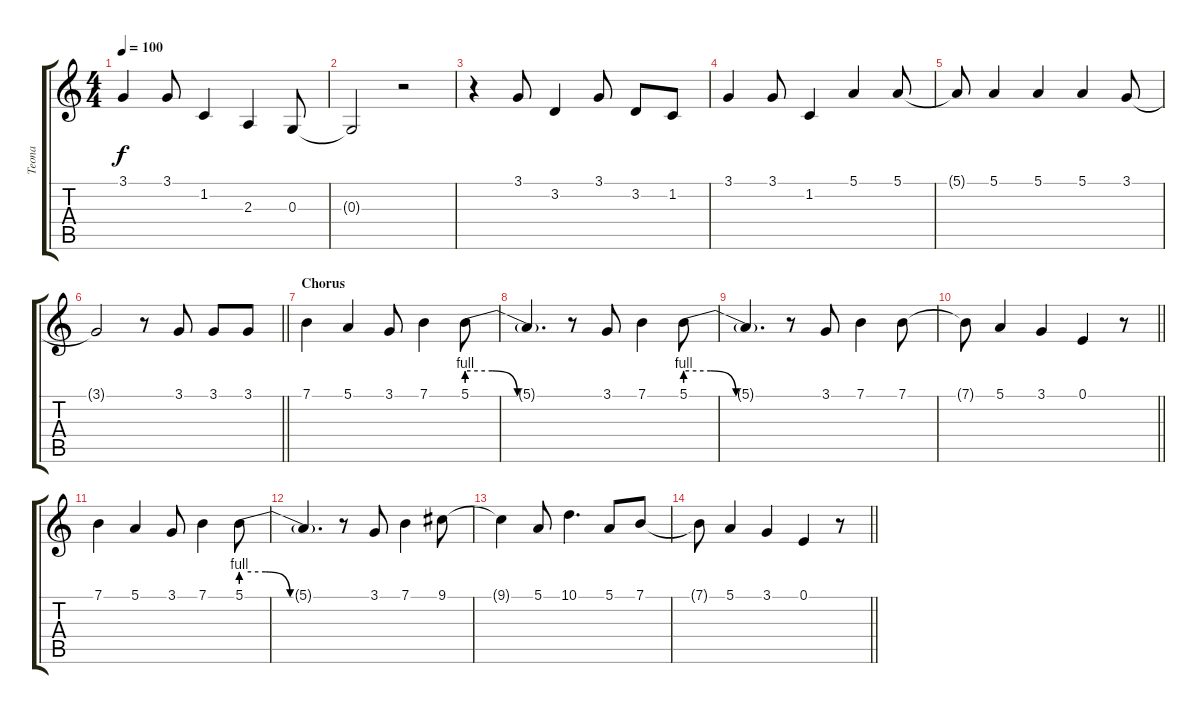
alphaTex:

\track ("Teona" "Teona") {instrument tenorsax}
\staff {score tabs}
\tuning (E4 B3 G3 D3 A2 D2) {hide}
\ts (4 4)
\tempo 100
\clef g2
\ks c
3.1.4{dy f} 3.1.8 1.2.4 2.3.4 0.3.8 |
0.3{t}.2 r.2 |
r.4 3.1.8 3.2.4 3.1.8 3.2.8 1.2.8 |
3.1.4 3.1.8 1.2.4 5.1.4 5.1.8 |
5.1{t}.8 5.1.4 5.1.4 5.1.4 3.1.8 |
\barLineRight lightlight
3.1{t}.2 r.8 3.1.8 3.1.8 3.1.8 |
\section ("" "Chorus")
7.1.4 5.1.4 3.1.8 7.1.4 5.1{be (custom 0 4 15 4 30 0 60 0)}.8 |
5.1{t}.4{d} r.8 3.1.8 7.1.4 5.1{be (custom 0 4 15 4 30 0 60 0)}.8 |
5.1{t}.4{d} r.8 3.1.8 7.1.4 7.1.8 |
\barLineRight lightlight
7.1{t}.8 5.1.4 3.1.4 0.1.4 r.8 |
7.1.4 5.1.4 3.1.8 7.1.4 5.1{be (custom 0 4 15 4 30 0 60 0)}.8 |
5.1{t}.4{d} r.8 3.1.8 7.1.4 9.1.8 |
9.1{t}.4 5.1.8 10.1.4{d} 5.1.8 7.1.8 |
\barLineRight lightlight
7.1{t}.8 5.1.4 3.1.4 0.1.4 r.8
